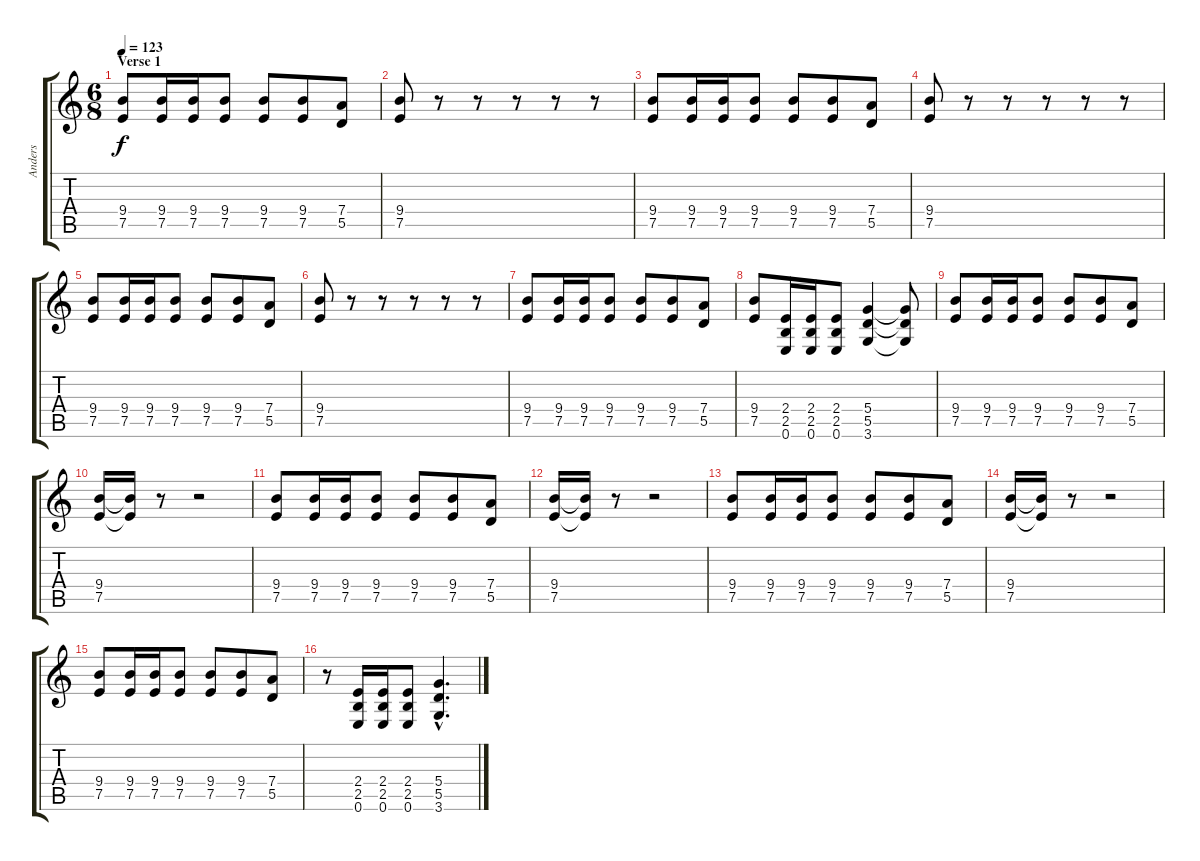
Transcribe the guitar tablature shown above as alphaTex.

\track ("Anders" "Anders") {instrument distortionguitar}
\staff {score tabs}
\tuning (E4 B3 G3 D3 A2 E2) {hide}
\ts (6 8)
\section ("" "Verse 1")
\tempo 123
\clef g2
\ks c
(9.4 7.5).8{dy f} (9.4 7.5).16 (9.4 7.5).16 (9.4 7.5).8 (9.4 7.5).8 (9.4 7.5).8 (7.4 5.5).8 |
(9.4 7.5).8 r.8 r.8 r.8 r.8 r.8 |
(9.4 7.5).8 (9.4 7.5).16 (9.4 7.5).16 (9.4 7.5).8 (9.4 7.5).8 (9.4 7.5).8 (7.4 5.5).8 |
(9.4 7.5).8 r.8 r.8 r.8 r.8 r.8 |
(9.4 7.5).8 (9.4 7.5).16 (9.4 7.5).16 (9.4 7.5).8 (9.4 7.5).8 (9.4 7.5).8 (7.4 5.5).8 |
(9.4 7.5).8 r.8 r.8 r.8 r.8 r.8 |
(9.4 7.5).8 (9.4 7.5).16 (9.4 7.5).16 (9.4 7.5).8 (9.4 7.5).8 (9.4 7.5).8 (7.4 5.5).8 |
(9.4 7.5).8 (2.4 2.5 0.6).16 (2.4 2.5 0.6).16 (2.4 2.5 0.6).8 (5.4 5.5 3.6).4 (5.4{t} 5.5{t} 3.6{t}).8 |
(9.4 7.5).8 (9.4 7.5).16 (9.4 7.5).16 (9.4 7.5).8 (9.4 7.5).8 (9.4 7.5).8 (7.4 5.5).8 |
(9.4 7.5).16 (9.4{t} 7.5{t}).16 r.8 r.2 |
(9.4 7.5).8 (9.4 7.5).16 (9.4 7.5).16 (9.4 7.5).8 (9.4 7.5).8 (9.4 7.5).8 (7.4 5.5).8 |
(9.4 7.5).16 (9.4{t} 7.5{t}).16 r.8 r.2 |
(9.4 7.5).8 (9.4 7.5).16 (9.4 7.5).16 (9.4 7.5).8 (9.4 7.5).8 (9.4 7.5).8 (7.4 5.5).8 |
(9.4 7.5).16 (9.4{t} 7.5{t}).16 r.8 r.2 |
(9.4 7.5).8 (9.4 7.5).16 (9.4 7.5).16 (9.4 7.5).8 (9.4 7.5).8 (9.4 7.5).8 (7.4 5.5).8 |
r.8 (2.4 2.5 0.6).16 (2.4 2.5 0.6).16 (2.4 2.5 0.6).8 (5.4{hac} 5.5{hac} 3.6{hac}).4{d}
